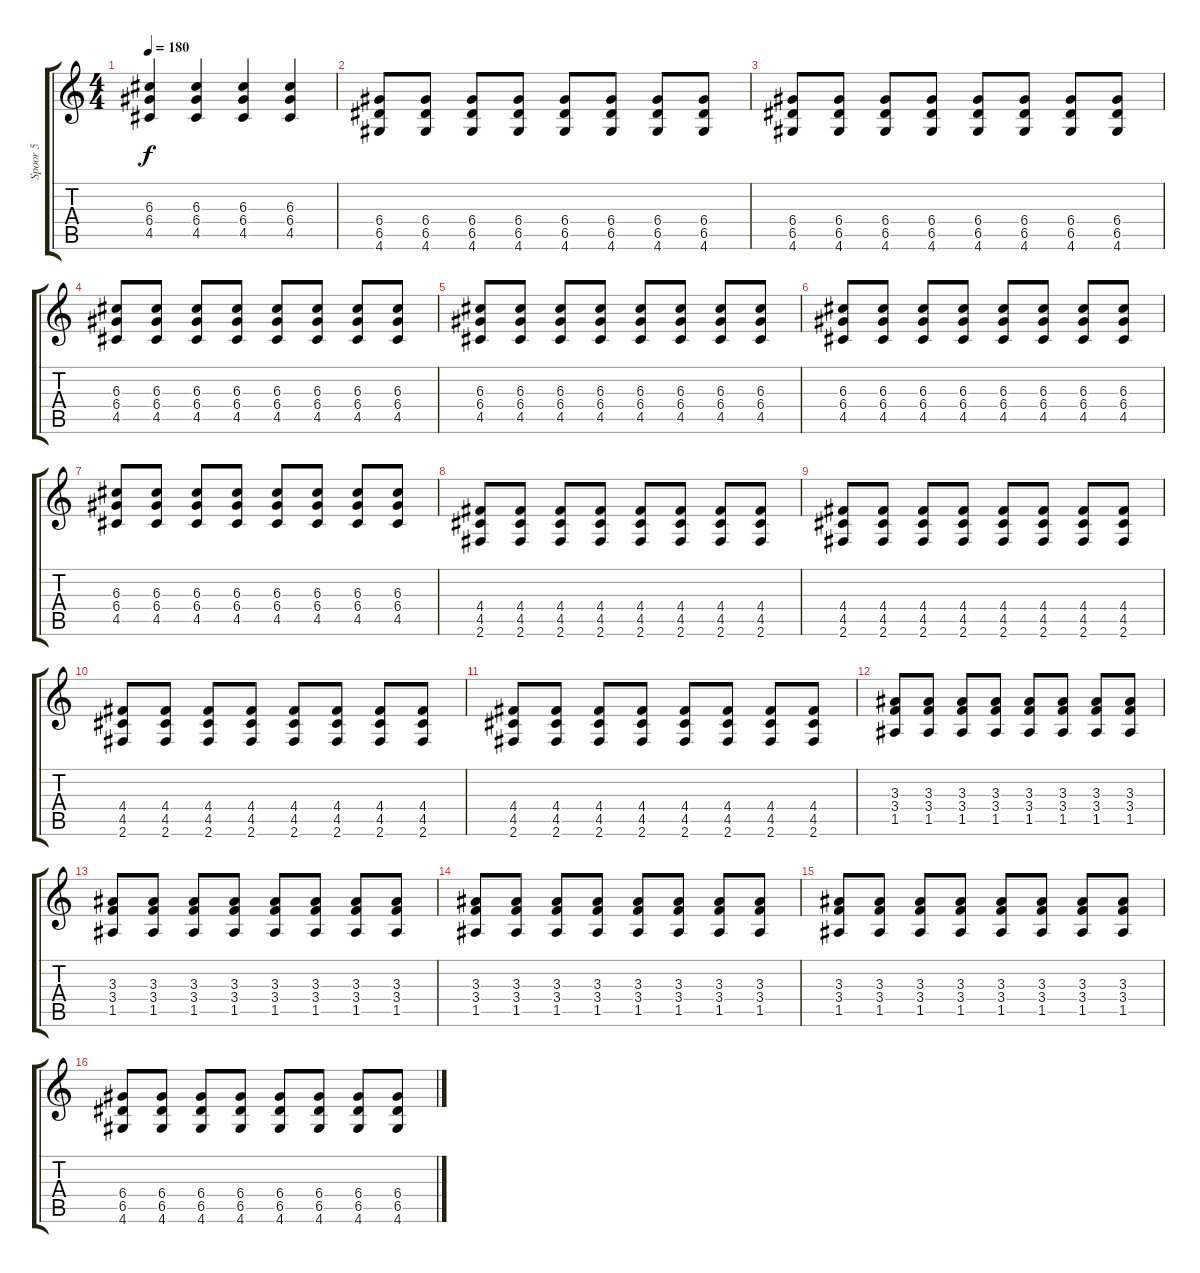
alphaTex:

\track ("Spoor 5" "Spoor 5") {instrument distortionguitar}
\staff {score tabs}
\tuning (E4 B3 G3 D3 A2 E2) {hide}
\ts (4 4)
\tempo 180
\clef g2
\ks c
(6.3 6.4 4.5).4{dy f} (6.3 6.4 4.5).4 (6.3 6.4 4.5).4 (6.3 6.4 4.5).4 |
(6.4 6.5 4.6).8 (6.4 6.5 4.6).8 (6.4 6.5 4.6).8 (6.4 6.5 4.6).8 (6.4 6.5 4.6).8 (6.4 6.5 4.6).8 (6.4 6.5 4.6).8 (6.4 6.5 4.6).8 |
(6.4 6.5 4.6).8 (6.4 6.5 4.6).8 (6.4 6.5 4.6).8 (6.4 6.5 4.6).8 (6.4 6.5 4.6).8 (6.4 6.5 4.6).8 (6.4 6.5 4.6).8 (6.4 6.5 4.6).8 |
(6.3 6.4 4.5).8 (6.3 6.4 4.5).8 (6.3 6.4 4.5).8 (6.3 6.4 4.5).8 (6.3 6.4 4.5).8 (6.3 6.4 4.5).8 (6.3 6.4 4.5).8 (6.3 6.4 4.5).8 |
(6.3 6.4 4.5).8 (6.3 6.4 4.5).8 (6.3 6.4 4.5).8 (6.3 6.4 4.5).8 (6.3 6.4 4.5).8 (6.3 6.4 4.5).8 (6.3 6.4 4.5).8 (6.3 6.4 4.5).8 |
(6.3 6.4 4.5).8 (6.3 6.4 4.5).8 (6.3 6.4 4.5).8 (6.3 6.4 4.5).8 (6.3 6.4 4.5).8 (6.3 6.4 4.5).8 (6.3 6.4 4.5).8 (6.3 6.4 4.5).8 |
(6.3 6.4 4.5).8 (6.3 6.4 4.5).8 (6.3 6.4 4.5).8 (6.3 6.4 4.5).8 (6.3 6.4 4.5).8 (6.3 6.4 4.5).8 (6.3 6.4 4.5).8 (6.3 6.4 4.5).8 |
(4.4 4.5 2.6).8 (4.4 4.5 2.6).8 (4.4 4.5 2.6).8 (4.4 4.5 2.6).8 (4.4 4.5 2.6).8 (4.4 4.5 2.6).8 (4.4 4.5 2.6).8 (4.4 4.5 2.6).8 |
(4.4 4.5 2.6).8 (4.4 4.5 2.6).8 (4.4 4.5 2.6).8 (4.4 4.5 2.6).8 (4.4 4.5 2.6).8 (4.4 4.5 2.6).8 (4.4 4.5 2.6).8 (4.4 4.5 2.6).8 |
(4.4 4.5 2.6).8 (4.4 4.5 2.6).8 (4.4 4.5 2.6).8 (4.4 4.5 2.6).8 (4.4 4.5 2.6).8 (4.4 4.5 2.6).8 (4.4 4.5 2.6).8 (4.4 4.5 2.6).8 |
(4.4 4.5 2.6).8 (4.4 4.5 2.6).8 (4.4 4.5 2.6).8 (4.4 4.5 2.6).8 (4.4 4.5 2.6).8 (4.4 4.5 2.6).8 (4.4 4.5 2.6).8 (4.4 4.5 2.6).8 |
(3.3 3.4 1.5).8 (3.3 3.4 1.5).8 (3.3 3.4 1.5).8 (3.3 3.4 1.5).8 (3.3 3.4 1.5).8 (3.3 3.4 1.5).8 (3.3 3.4 1.5).8 (3.3 3.4 1.5).8 |
(3.3 3.4 1.5).8 (3.3 3.4 1.5).8 (3.3 3.4 1.5).8 (3.3 3.4 1.5).8 (3.3 3.4 1.5).8 (3.3 3.4 1.5).8 (3.3 3.4 1.5).8 (3.3 3.4 1.5).8 |
(3.3 3.4 1.5).8 (3.3 3.4 1.5).8 (3.3 3.4 1.5).8 (3.3 3.4 1.5).8 (3.3 3.4 1.5).8 (3.3 3.4 1.5).8 (3.3 3.4 1.5).8 (3.3 3.4 1.5).8 |
(3.3 3.4 1.5).8 (3.3 3.4 1.5).8 (3.3 3.4 1.5).8 (3.3 3.4 1.5).8 (3.3 3.4 1.5).8 (3.3 3.4 1.5).8 (3.3 3.4 1.5).8 (3.3 3.4 1.5).8 |
(6.4 6.5 4.6).8 (6.4 6.5 4.6).8 (6.4 6.5 4.6).8 (6.4 6.5 4.6).8 (6.4 6.5 4.6).8 (6.4 6.5 4.6).8 (6.4 6.5 4.6).8 (6.4 6.5 4.6).8
